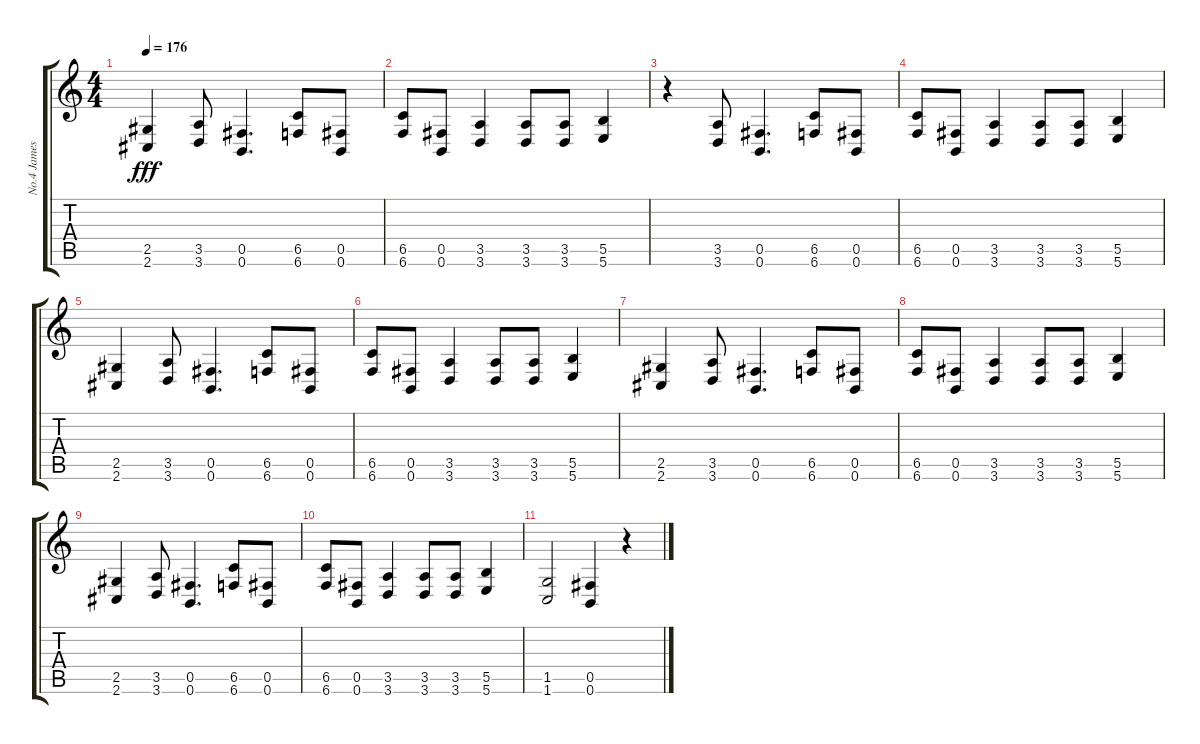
\track ("No.4 James" "No.4 James") {instrument distortionguitar}
\staff {score tabs}
\tuning (Db4 Ab3 E3 B2 Gb2 B1) {hide}
\ts (4 4)
\tempo 176
\clef g2
\ks c
(2.5 2.6).4{dy fff} (3.5 3.6).8 (0.5 0.6).4{d} (6.5 6.6).8 (0.5 0.6).8 |
(6.5 6.6).8 (0.5 0.6).8 (3.5 3.6).4 (3.5 3.6).8 (3.5 3.6).8 (5.5 5.6).4 |
r.4 (3.5 3.6).8 (0.5 0.6).4{d} (6.5 6.6).8 (0.5 0.6).8 |
(6.5 6.6).8 (0.5 0.6).8 (3.5 3.6).4 (3.5 3.6).8 (3.5 3.6).8 (5.5 5.6).4 |
(2.5 2.6).4 (3.5 3.6).8 (0.5 0.6).4{d} (6.5 6.6).8 (0.5 0.6).8 |
(6.5 6.6).8 (0.5 0.6).8 (3.5 3.6).4 (3.5 3.6).8 (3.5 3.6).8 (5.5 5.6).4 |
(2.5 2.6).4 (3.5 3.6).8 (0.5 0.6).4{d} (6.5 6.6).8 (0.5 0.6).8 |
(6.5 6.6).8 (0.5 0.6).8 (3.5 3.6).4 (3.5 3.6).8 (3.5 3.6).8 (5.5 5.6).4 |
(2.5 2.6).4 (3.5 3.6).8 (0.5 0.6).4{d} (6.5 6.6).8 (0.5 0.6).8 |
(6.5 6.6).8 (0.5 0.6).8 (3.5 3.6).4 (3.5 3.6).8 (3.5 3.6).8 (5.5 5.6).4 |
(1.5 1.6).2 (0.5 0.6).4 r.4
